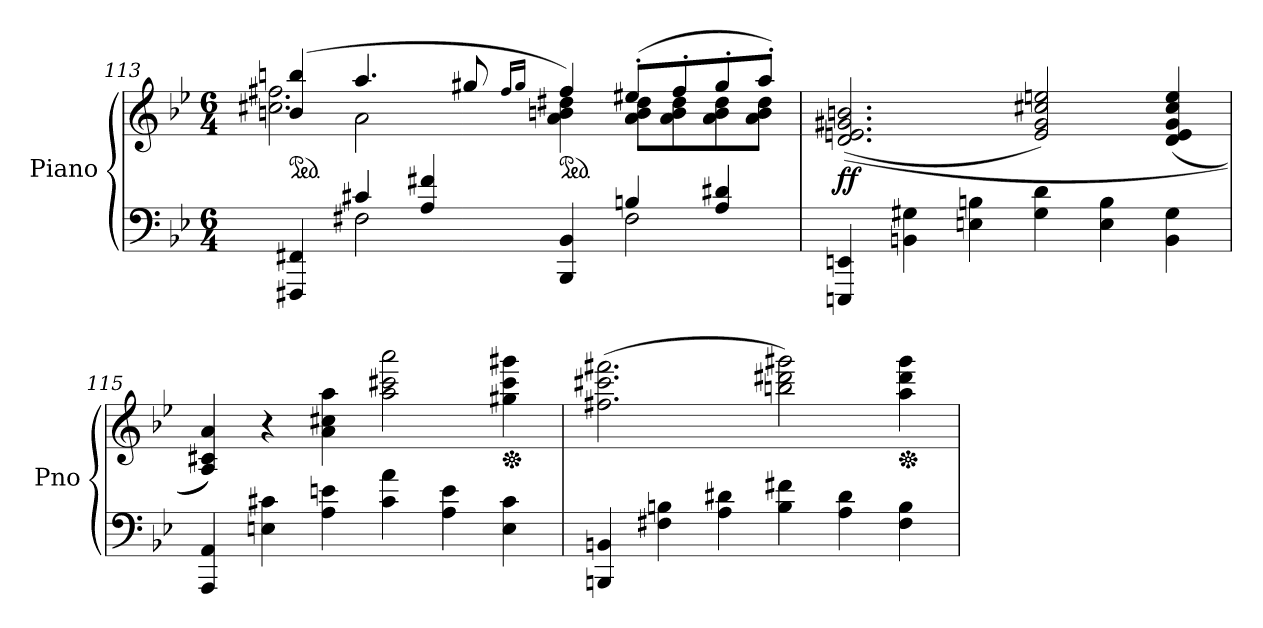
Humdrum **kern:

**kern	**kern	**dynam
*part1	*part1	*part1
*staff2	*staff1	*staff1/2
*I"Piano	*	*
*I'Pno	*	*
!!LO:LB:g=z
*clefF4	*clefG2	*
*k[b-e-]	*k[b-e-]	*
*B-:	*B-:	*
*M6/4	*M6/4	*
=113	=113	=113
*^	*	*
*	*	*ped	*
*	*	*^	*
*	*	*	*^	*
4FFF#X/ 4FF#X/	4ryy	(>4bn/ 4bbn/	2.cc#X\ 2.ff#X\	4ryy	.
4c#X/	2F#X\	4.aa/	.	2a\	.
4A/ 4f#X/	.	.	.	.	.
.	.	8gg#X/	.	.	.
.	.	16qff#/LL	.	.	.
.	.	16qgg#/JJ	.	.	.
*	*	*ped	*	*	*
4BBB-/ 4BB-/	4ryy	4ff#/)	4a\ 4bn\ 4dd#X\	2.ryy	.
4Bn/	2F#\	(>8ee#X'>/L	8a\ 8b\ 8dd#\L	.	.
.	.	8ff#'>/	8a\ 8b\ 8dd#\	.	.
4A/ 4d#X/	.	8gg#'>/	8a\ 8b\ 8dd#\	.	.
.	.	8aa'>/J)	8a\ 8b\ 8dd#\J	.	.
*v	*v	*	*	*	*
*	*	*v	*v	*
=114	=114	=114	=114
!	!	!	!LO:DY:b
*	*v	*v	*
4EEEn/ 4EEn/	(>(>2.d/ 2.en/ 2.g#X/ 2.bn/	ff
4BBn\ 4G#X\	.	.
4En\ 4Bn\	.	.
4G#\ 4d\	2e/ 2g#/ 2cc#X/ 2een/)	.
4E\ 4B\	.	.
4BB\ 4G#\	(>4d/ 4e/ 4g#/ 4cc#/ 4ee/	.
=115	=115	=115
4AAA/ 4AA/	4A/ 4c#X/ 4a/))	.
4En\ 4c#X\	4r	.
4A\ 4en\	4a\ 4cc#X\ 4aa\	.
4c#\ 4a\	2aa\ 2ccc#X\ 2aaa\	.
4A\ 4e\	.	.
*	*Xped	*
4E\ 4c#\	4gg#X\ 4ccc#\ 4ggg#X\	.
!!LO:LB:g=z
=116	=116	=116
4BBBn/ 4BBn/	(>2.ff#X\ 2.ccc#X\ 2.fff#X\	.
4F#X\ 4Bn\	.	.
4A\ 4d#X\	.	.
4B\ 4f#X\	2bbn\ 2ddd#X\ 2ggg#X\)	.
4A\ 4d#\	.	.
*	*Xped	*
4F#\ 4B\	4aa\ 4ddd#\ 4ggg#\	.
=	=	=
*-	*-	*-
